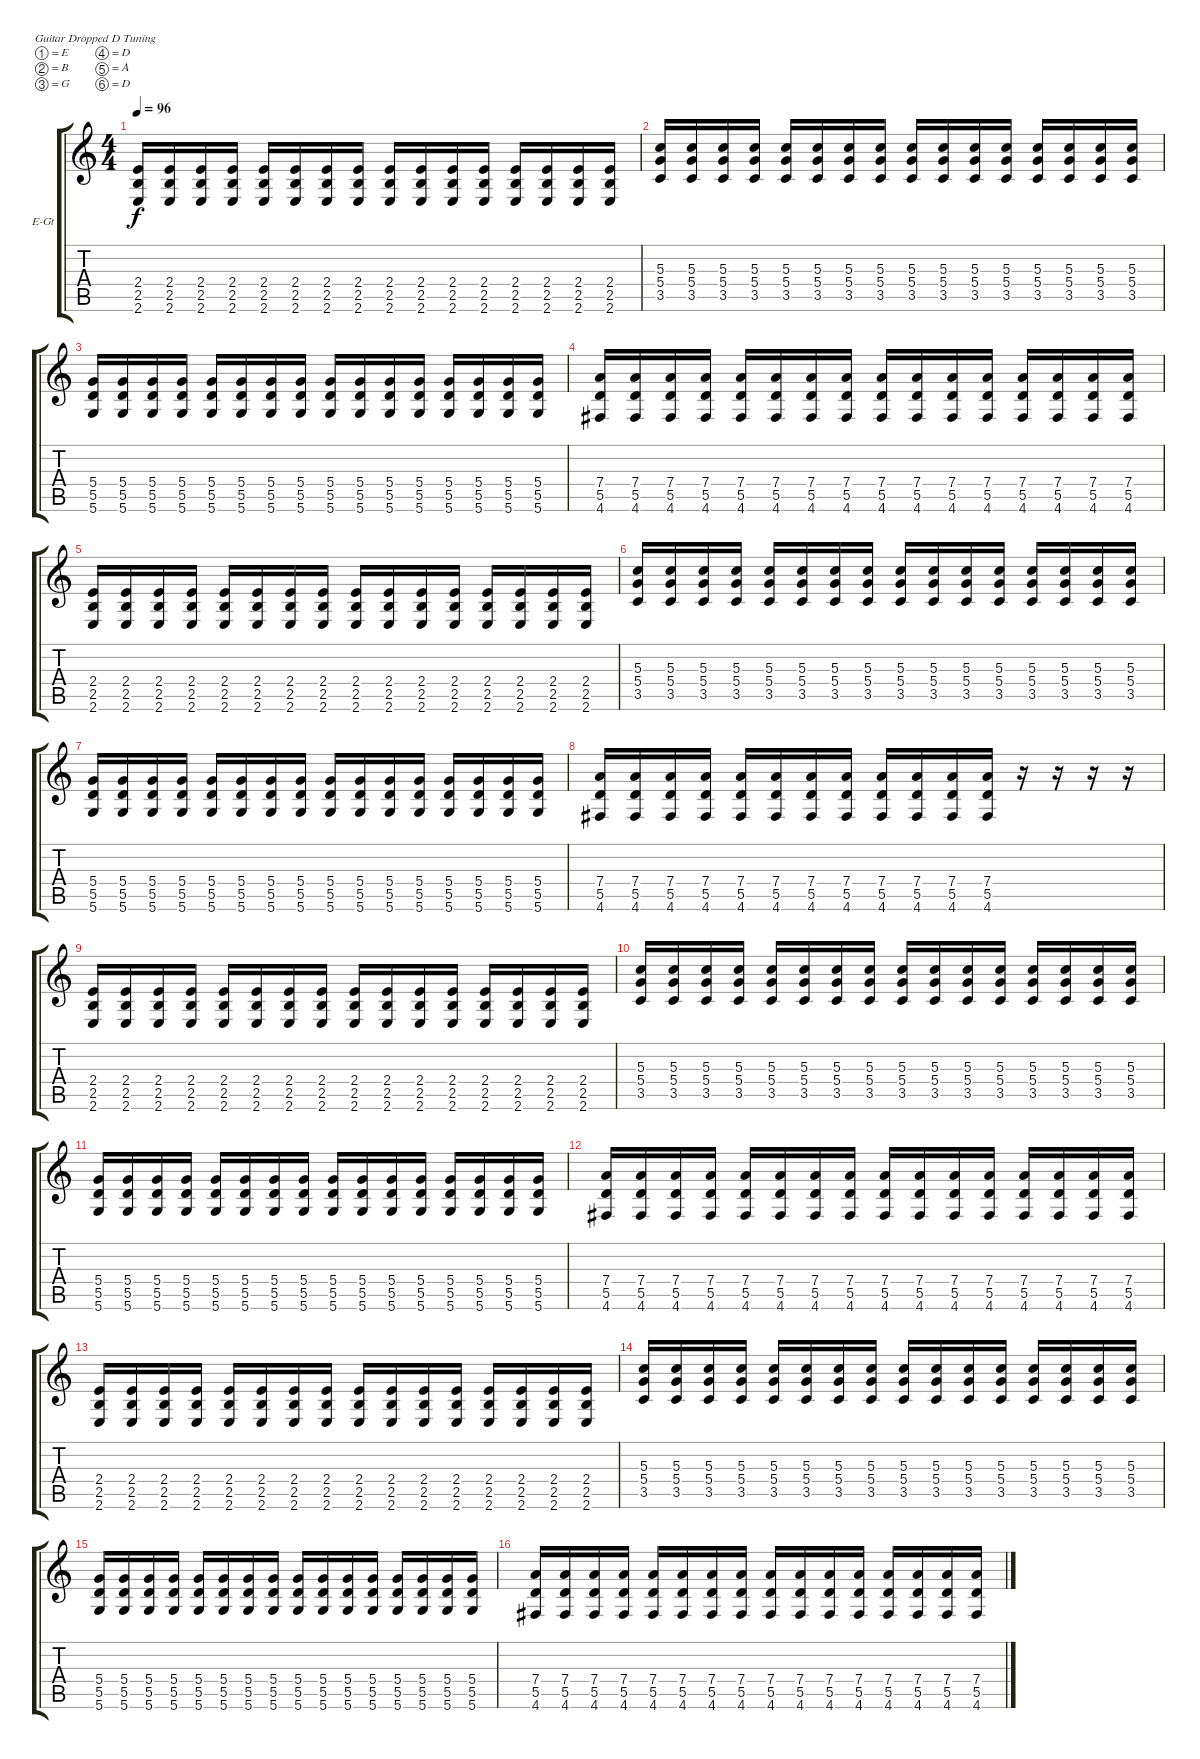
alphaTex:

\bracketExtendMode groupsimilarinstruments
\firstSystemTrackNameOrientation horizontal
\otherSystemsTrackNameOrientation horizontal
\track ("Rhythmic Guitar" "E-Gt") {instrument distortionguitar}
\staff {score tabs}
\tuning (E4 B3 G3 D3 A2 D2)
\ts (4 4)
\tempo 96
\clef g2
\ks c
(2.4 2.5 2.6).16{dy f} (2.4 2.5 2.6).16 (2.4 2.5 2.6).16 (2.4 2.5 2.6).16 (2.4 2.5 2.6).16 (2.4 2.5 2.6).16 (2.4 2.5 2.6).16 (2.4 2.5 2.6).16 (2.4 2.5 2.6).16 (2.4 2.5 2.6).16 (2.4 2.5 2.6).16 (2.4 2.5 2.6).16 (2.4 2.5 2.6).16 (2.4 2.5 2.6).16 (2.4 2.5 2.6).16 (2.4 2.5 2.6).16 |
(5.3 5.4 3.5).16 (5.3 5.4 3.5).16 (5.3 5.4 3.5).16 (5.3 5.4 3.5).16 (5.3 5.4 3.5).16 (5.3 5.4 3.5).16 (5.3 5.4 3.5).16 (5.3 5.4 3.5).16 (5.3 5.4 3.5).16 (5.3 5.4 3.5).16 (5.3 5.4 3.5).16 (5.3 5.4 3.5).16 (5.3 5.4 3.5).16 (5.3 5.4 3.5).16 (5.3 5.4 3.5).16 (5.3 5.4 3.5).16 |
(5.4 5.5 5.6).16 (5.4 5.5 5.6).16 (5.4 5.5 5.6).16 (5.4 5.5 5.6).16 (5.4 5.5 5.6).16 (5.4 5.5 5.6).16 (5.4 5.5 5.6).16 (5.4 5.5 5.6).16 (5.4 5.5 5.6).16 (5.4 5.5 5.6).16 (5.4 5.5 5.6).16 (5.4 5.5 5.6).16 (5.4 5.5 5.6).16 (5.4 5.5 5.6).16 (5.4 5.5 5.6).16 (5.4 5.5 5.6).16 |
(7.4 5.5 4.6).16 (7.4 5.5 4.6).16 (7.4 5.5 4.6).16 (7.4 5.5 4.6).16 (7.4 5.5 4.6).16 (7.4 5.5 4.6).16 (7.4 5.5 4.6).16 (7.4 5.5 4.6).16 (7.4 5.5 4.6).16 (7.4 5.5 4.6).16 (7.4 5.5 4.6).16 (7.4 5.5 4.6).16 (7.4 5.5 4.6).16 (7.4 5.5 4.6).16 (7.4 5.5 4.6).16 (7.4 5.5 4.6).16 |
(2.4 2.5 2.6).16 (2.4 2.5 2.6).16 (2.4 2.5 2.6).16 (2.4 2.5 2.6).16 (2.4 2.5 2.6).16 (2.4 2.5 2.6).16 (2.4 2.5 2.6).16 (2.4 2.5 2.6).16 (2.4 2.5 2.6).16 (2.4 2.5 2.6).16 (2.4 2.5 2.6).16 (2.4 2.5 2.6).16 (2.4 2.5 2.6).16 (2.4 2.5 2.6).16 (2.4 2.5 2.6).16 (2.4 2.5 2.6).16 |
(5.3 5.4 3.5).16 (5.3 5.4 3.5).16 (5.3 5.4 3.5).16 (5.3 5.4 3.5).16 (5.3 5.4 3.5).16 (5.3 5.4 3.5).16 (5.3 5.4 3.5).16 (5.3 5.4 3.5).16 (5.3 5.4 3.5).16 (5.3 5.4 3.5).16 (5.3 5.4 3.5).16 (5.3 5.4 3.5).16 (5.3 5.4 3.5).16 (5.3 5.4 3.5).16 (5.3 5.4 3.5).16 (5.3 5.4 3.5).16 |
(5.4 5.5 5.6).16 (5.4 5.5 5.6).16 (5.4 5.5 5.6).16 (5.4 5.5 5.6).16 (5.4 5.5 5.6).16 (5.4 5.5 5.6).16 (5.4 5.5 5.6).16 (5.4 5.5 5.6).16 (5.4 5.5 5.6).16 (5.4 5.5 5.6).16 (5.4 5.5 5.6).16 (5.4 5.5 5.6).16 (5.4 5.5 5.6).16 (5.4 5.5 5.6).16 (5.4 5.5 5.6).16 (5.4 5.5 5.6).16 |
(7.4 5.5 4.6).16 (7.4 5.5 4.6).16 (7.4 5.5 4.6).16 (7.4 5.5 4.6).16 (7.4 5.5 4.6).16 (7.4 5.5 4.6).16 (7.4 5.5 4.6).16 (7.4 5.5 4.6).16 (7.4 5.5 4.6).16 (7.4 5.5 4.6).16 (7.4 5.5 4.6).16 (7.4 5.5 4.6).16 r.16 r.16 r.16 r.16 |
(2.4 2.5 2.6).16 (2.4 2.5 2.6).16 (2.4 2.5 2.6).16 (2.4 2.5 2.6).16 (2.4 2.5 2.6).16 (2.4 2.5 2.6).16 (2.4 2.5 2.6).16 (2.4 2.5 2.6).16 (2.4 2.5 2.6).16 (2.4 2.5 2.6).16 (2.4 2.5 2.6).16 (2.4 2.5 2.6).16 (2.4 2.5 2.6).16 (2.4 2.5 2.6).16 (2.4 2.5 2.6).16 (2.4 2.5 2.6).16 |
(5.3 5.4 3.5).16 (5.3 5.4 3.5).16 (5.3 5.4 3.5).16 (5.3 5.4 3.5).16 (5.3 5.4 3.5).16 (5.3 5.4 3.5).16 (5.3 5.4 3.5).16 (5.3 5.4 3.5).16 (5.3 5.4 3.5).16 (5.3 5.4 3.5).16 (5.3 5.4 3.5).16 (5.3 5.4 3.5).16 (5.3 5.4 3.5).16 (5.3 5.4 3.5).16 (5.3 5.4 3.5).16 (5.3 5.4 3.5).16 |
(5.4 5.5 5.6).16 (5.4 5.5 5.6).16 (5.4 5.5 5.6).16 (5.4 5.5 5.6).16 (5.4 5.5 5.6).16 (5.4 5.5 5.6).16 (5.4 5.5 5.6).16 (5.4 5.5 5.6).16 (5.4 5.5 5.6).16 (5.4 5.5 5.6).16 (5.4 5.5 5.6).16 (5.4 5.5 5.6).16 (5.4 5.5 5.6).16 (5.4 5.5 5.6).16 (5.4 5.5 5.6).16 (5.4 5.5 5.6).16 |
(7.4 5.5 4.6).16 (7.4 5.5 4.6).16 (7.4 5.5 4.6).16 (7.4 5.5 4.6).16 (7.4 5.5 4.6).16 (7.4 5.5 4.6).16 (7.4 5.5 4.6).16 (7.4 5.5 4.6).16 (7.4 5.5 4.6).16 (7.4 5.5 4.6).16 (7.4 5.5 4.6).16 (7.4 5.5 4.6).16 (7.4 5.5 4.6).16 (7.4 5.5 4.6).16 (7.4 5.5 4.6).16 (7.4 5.5 4.6).16 |
(2.4 2.5 2.6).16 (2.4 2.5 2.6).16 (2.4 2.5 2.6).16 (2.4 2.5 2.6).16 (2.4 2.5 2.6).16 (2.4 2.5 2.6).16 (2.4 2.5 2.6).16 (2.4 2.5 2.6).16 (2.4 2.5 2.6).16 (2.4 2.5 2.6).16 (2.4 2.5 2.6).16 (2.4 2.5 2.6).16 (2.4 2.5 2.6).16 (2.4 2.5 2.6).16 (2.4 2.5 2.6).16 (2.4 2.5 2.6).16 |
(5.3 5.4 3.5).16 (5.3 5.4 3.5).16 (5.3 5.4 3.5).16 (5.3 5.4 3.5).16 (5.3 5.4 3.5).16 (5.3 5.4 3.5).16 (5.3 5.4 3.5).16 (5.3 5.4 3.5).16 (5.3 5.4 3.5).16 (5.3 5.4 3.5).16 (5.3 5.4 3.5).16 (5.3 5.4 3.5).16 (5.3 5.4 3.5).16 (5.3 5.4 3.5).16 (5.3 5.4 3.5).16 (5.3 5.4 3.5).16 |
(5.4 5.5 5.6).16 (5.4 5.5 5.6).16 (5.4 5.5 5.6).16 (5.4 5.5 5.6).16 (5.4 5.5 5.6).16 (5.4 5.5 5.6).16 (5.4 5.5 5.6).16 (5.4 5.5 5.6).16 (5.4 5.5 5.6).16 (5.4 5.5 5.6).16 (5.4 5.5 5.6).16 (5.4 5.5 5.6).16 (5.4 5.5 5.6).16 (5.4 5.5 5.6).16 (5.4 5.5 5.6).16 (5.4 5.5 5.6).16 |
(7.4 5.5 4.6).16 (7.4 5.5 4.6).16 (7.4 5.5 4.6).16 (7.4 5.5 4.6).16 (7.4 5.5 4.6).16 (7.4 5.5 4.6).16 (7.4 5.5 4.6).16 (7.4 5.5 4.6).16 (7.4 5.5 4.6).16 (7.4 5.5 4.6).16 (7.4 5.5 4.6).16 (7.4 5.5 4.6).16 (7.4 5.5 4.6).16 (7.4 5.5 4.6).16 (7.4 5.5 4.6).16 (7.4 5.5 4.6).16
